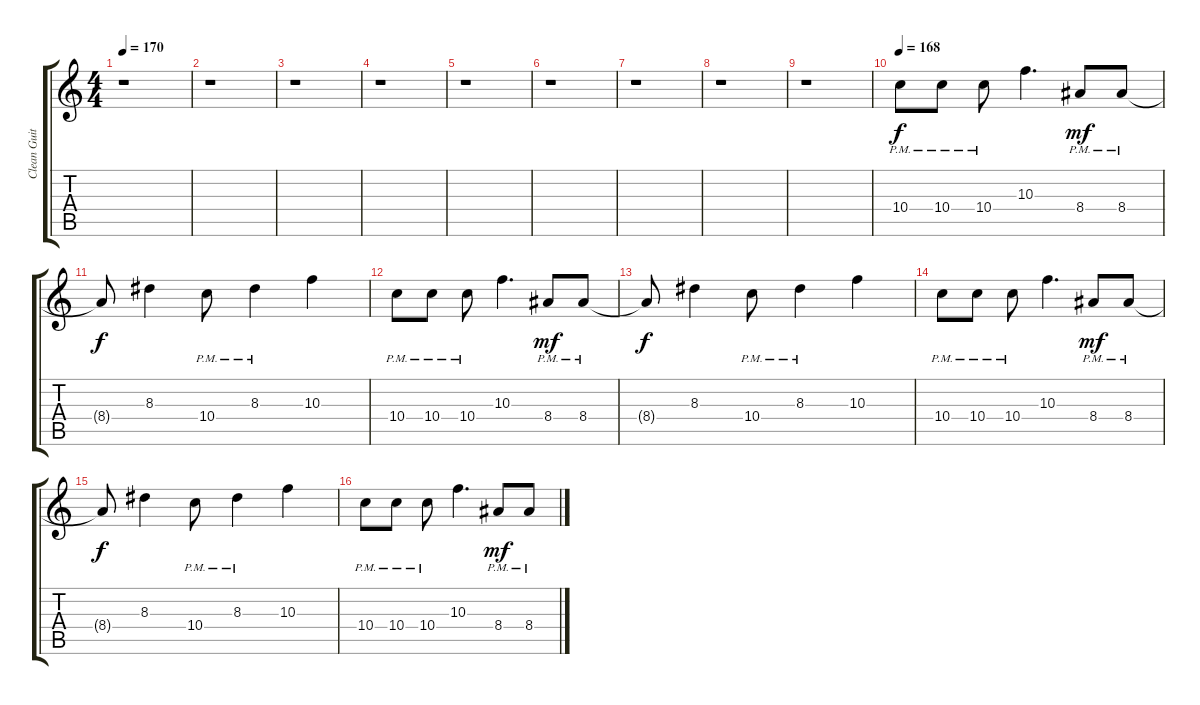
\track ("Clean Guitar" "Clean Guit") {instrument electricguitarclean}
\staff {score tabs}
\tuning (E4 B3 G3 D3 A2 E2) {hide}
\ts (4 4)
\tempo 170
\clef g2
\ks c
r.1{dy f} |
r.1 |
r.1 |
r.1 |
r.1 |
r.1 |
r.1 |
r.1 |
r.1 |
\tempo 168
10.4{pm}.8 10.4{pm}.8 10.4{pm}.8 10.3.4{d} 8.4{pm}.8{dy mf} 8.4{pm}.8 |
8.4{t}.8{dy f} 8.3.4 10.4{pm}.8 8.3{pm}.4 10.3.4 |
10.4{pm}.8 10.4{pm}.8 10.4{pm}.8 10.3.4{d} 8.4{pm}.8{dy mf} 8.4{pm}.8 |
8.4{t}.8{dy f} 8.3.4 10.4{pm}.8 8.3{pm}.4 10.3.4 |
10.4{pm}.8 10.4{pm}.8 10.4{pm}.8 10.3.4{d} 8.4{pm}.8{dy mf} 8.4{pm}.8 |
8.4{t}.8{dy f} 8.3.4 10.4{pm}.8 8.3{pm}.4 10.3.4 |
10.4{pm}.8 10.4{pm}.8 10.4{pm}.8 10.3.4{d} 8.4{pm}.8{dy mf} 8.4{pm}.8
